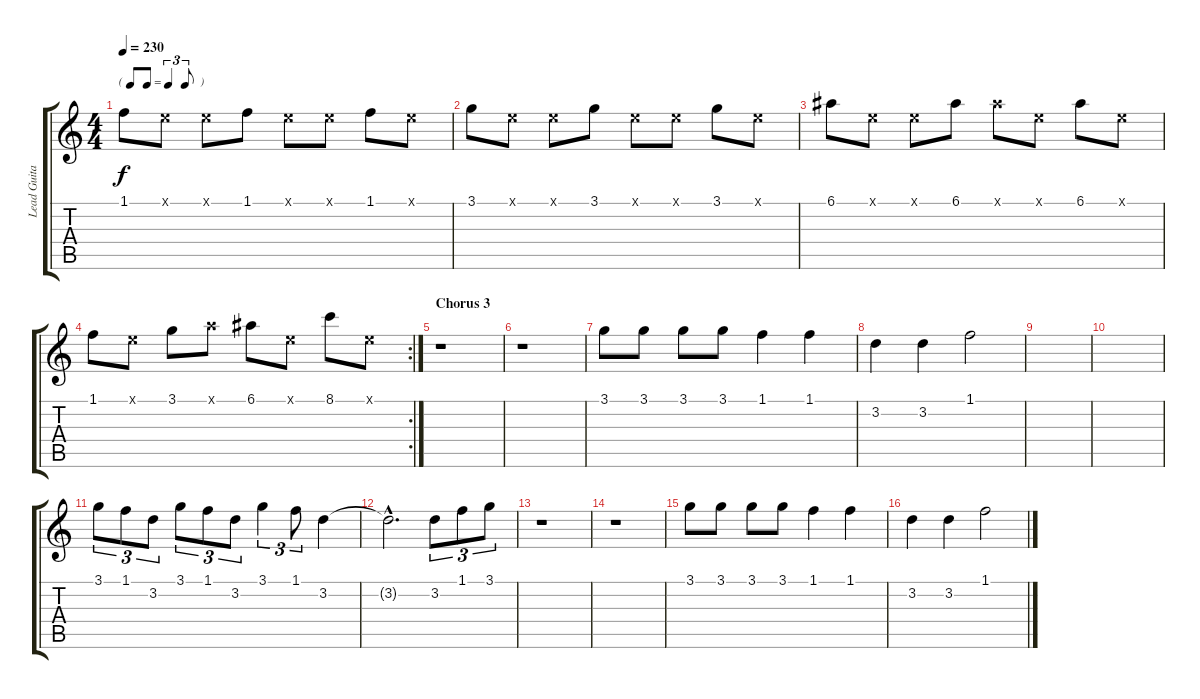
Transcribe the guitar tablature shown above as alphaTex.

\track ("Lead Guitar" "Lead Guita") {instrument distortionguitar}
\staff {score tabs}
\tuning (E4 B3 G3 D3 A2 E2) {hide}
\ts (4 4)
\tf triplet8th
\tempo 230
\clef g2
\ks c
1.1.8{dy f} 0.1{x}.8 0.1{x}.8 1.1.8 0.1{x}.8 0.1{x}.8 1.1.8 0.1{x}.8 |
3.1.8 0.1{x}.8 0.1{x}.8 3.1.8 0.1{x}.8 0.1{x}.8 3.1.8 0.1{x}.8 |
6.1.8 0.1{x}.8 0.1{x}.8 6.1.8 6.1{x}.8 0.1{x}.8 6.1.8 0.1{x}.8 |
\rc 2
1.1.8 0.1{x}.8 3.1.8 5.1{x}.8 6.1.8 0.1{x}.8 8.1.8 0.1{x}.8 |
\section ("" "Chorus 3")
r.1 |
r.1 |
3.1.8 3.1.8 3.1.8 3.1.8 1.1.4 1.1.4 |
3.2.4 3.2.4 1.1.2 |
|
|
3.1.8{tu (3 2)} 1.1.8{tu (3 2)} 3.2.8{tu (3 2)} 3.1.8{tu (3 2)} 1.1.8{tu (3 2)} 3.2.8{tu (3 2)} 3.1.4{tu (3 2)} 1.1.8{tu (3 2)} 3.2.4 |
3.2{hac t}.2{d} 3.2.8{tu (3 2)} 1.1.8{tu (3 2)} 3.1.8{tu (3 2)} |
r.1 |
r.1 |
3.1.8 3.1.8 3.1.8 3.1.8 1.1.4 1.1.4 |
3.2.4 3.2.4 1.1.2
